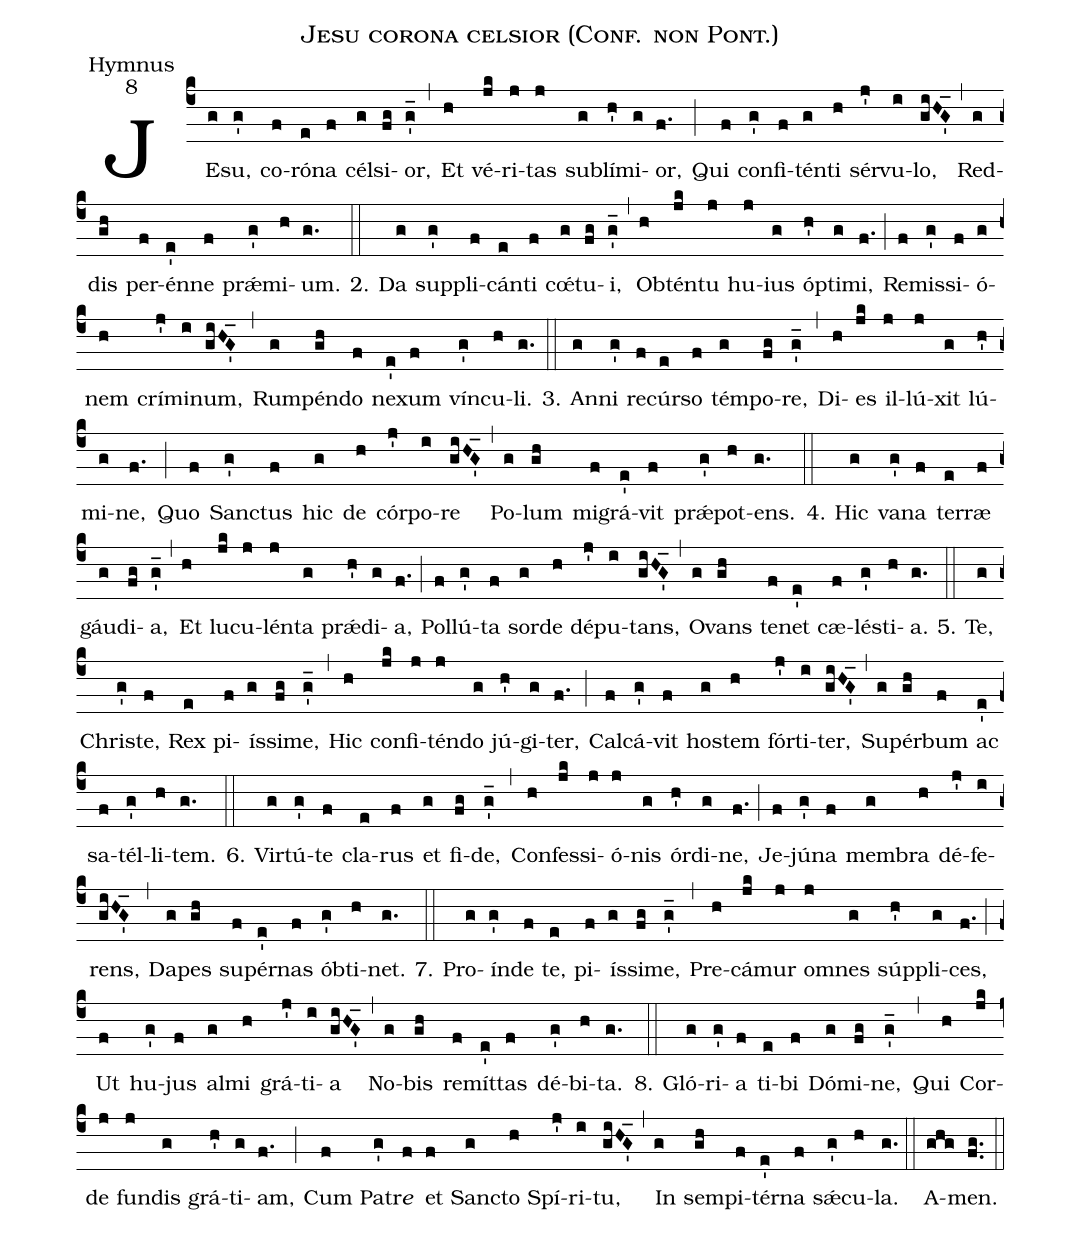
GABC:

name:Jesu corona celsior (Conf. non Pont.);
office-part:Hymnus;
mode:8;
%%
(c4)JE(g)su,(g') co(f)ró(e)na(f) cél(g)si(fg)or,(g_') (,)
Et(h) vé(jk)ri(j)tas(j) sub(g)lí(h')mi(g)or,(f.) (;)
Qui(f) con(g')fi(f)tén(g)ti(h) sér(j')vu(i)lo,(giHG'_) (,)
Red(g)dis(gh) per(f)én(e')ne(f) prǽ(g')mi(h)um.(g.) (::)

2. Da(g) sup(g')pli(f)cán(e)ti(f) cœ(g)́tu(fg)i,(g_') (,)
Ob(h)tén(jk)tu(j) hu(j)ius(g) óp(h')ti(g)mi,(f.) (;)
Re(f)mis(g')si(f)ó(g)nem(h) crí(j')mi(i)num,(giHG'_) (,)
Rum(g)pén(gh)do(f) ne(e')xum(f) vín(g')cu(h)li.(g.) (::)

3. An(g)ni(g') re(f)cúr(e)so(f) tém(g)po(fg)re,(g_') (,)
Di(h)es(jk) il(j)lú(j)xit(g) lú(h')mi(g)ne,(f.) (;)
Quo(f) Sanc(g')tus(f) hic(g) de(h) cór(j')po(i)re(giHG'_) (,)
Po(g)lum(gh) mi(f)grá(e')vit(f) prǽ(g')pot(h)ens.(g.) (::)

4. Hic(g) va(g')na(f) ter(e)ræ(f) gáu(g)di(fg)a,(g_') (,)
Et(h) lu(jk)cu(j)lén(j)ta(g) prǽ(h')di(g)a,(f.) (;)
Pol(f)lú(g')ta(f) sor(g)de(h) dé(j')pu(i)tans,(giHG'_) (,)
O(g)vans(gh) te(f)net(e') cæ(f)lés(g')ti(h)a.(g.) (::)

5. Te,(g) Chris(g')te,(f) Rex(e) pi(f)ís(g)si(fg)me,(g_') (,)
Hic(h) con(jk)fi(j)tén(j)do(g) jú(h')gi(g)ter,(f.) (;)
Cal(f)cá(g')vit(f) hos(g)tem(h) fór(j')ti(i)ter,(giHG'_) (,)
Su(g)pér(gh)bum(f) ac(e') sa(f)tél(g')li(h)tem.(g.) (::)

6. Vir(g)tú(g')te(f) cla(e)rus(f) et(g) fi(fg)de,(g_') (,)
Con(h)fes(jk)si(j)ó(j)nis(g) ór(h')di(g)ne,(f.) (;)
Je(f)jú(g')na(f) mem(g)bra(h) dé(j')fe(i)rens,(giHG'_) (,)
Da(g)pes(gh) su(f)pér(e')nas(f) ób(g')ti(h)net.(g.) (::)

7. Pro(g)ín(g')de(f) te,(e) pi(f)ís(g)si(fg)me,(g_') (,)
Pre(h)cá(jk)mur(j) om(j)nes(g) súp(h')pli(g)ces,(f.) (;)
Ut(f) hu(g')jus(f) al(g)mi(h) grá(j')ti(i)a(giHG'_) (,)
No(g)bis(gh) re(f)mít(e')tas(f) dé(g')bi(h)ta.(g.) (::)

8. Gló(g)ri(g')a(f) ti(e)bi(f) Dó(g)mi(fg)ne,(g_') (,)
Qui(h) Cor(jk)de(j) fun(j)dis(g) grá(h')ti(g)am,(f.) (;)
Cum(f) Pa(g')tr<i>e</i>(f) et(f) San(g)cto(h) Spí(j')ri(i)tu,(giHG'_) (,)
In(g) sem(gh)pi(f)tér(e')na(f) sǽ(g')cu(h)la.(g.) (::)
A(ghg)men.(fg..) (::)
